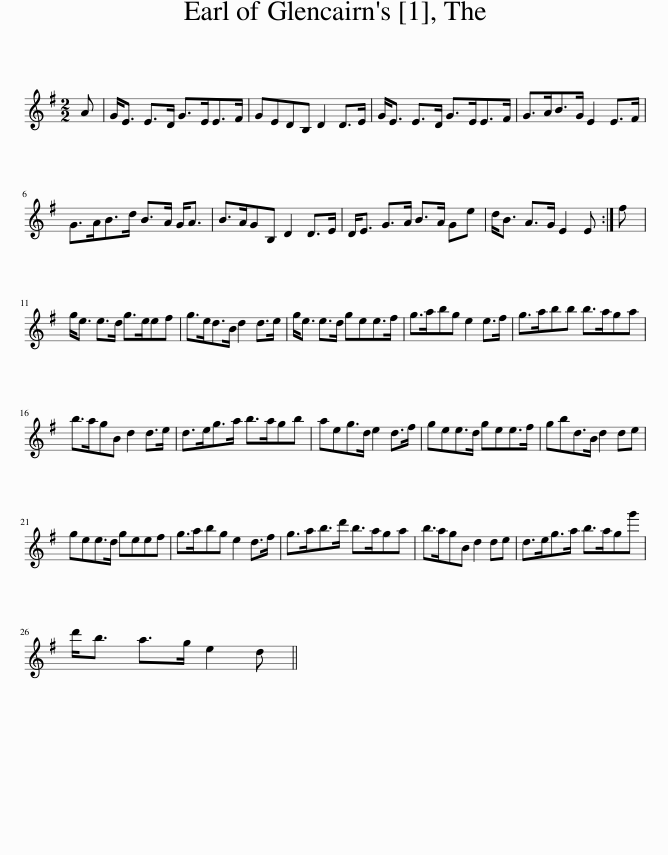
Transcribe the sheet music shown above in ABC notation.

X:1
L:1/8
M:2/2
I:linebreak $
K:Emin
V:1 treble
V:1
 A | G<E E>D G>EE>F | GEDB, D2 D>E | G<E E>D G>EE>F | G>AB>G E2 E>F |$ %5
 G>AB>d B>A G<A | B>AGB, D2 D>E | D<E G>A B>A Ge | d<B A>G E2 E :| f |$ %10
 g<e e>d g>eef | g>ed>B d2 d>e | g<e e>d gee>f | g>abg e2 e>f | g>abb b>aga |$ %15
 b>agB d2 d>e | d>eg>a b>agb | aeg>d e2 d>f | gee>d gee>f | gbd>B d2 de |$ %20
 gee>d geef | g>abg e2 d>f | g>ab>d' b>aga | b>agB d2 de | d>eg>a b>agg' |$ %25
 d'<b a>g e2 d || %26
